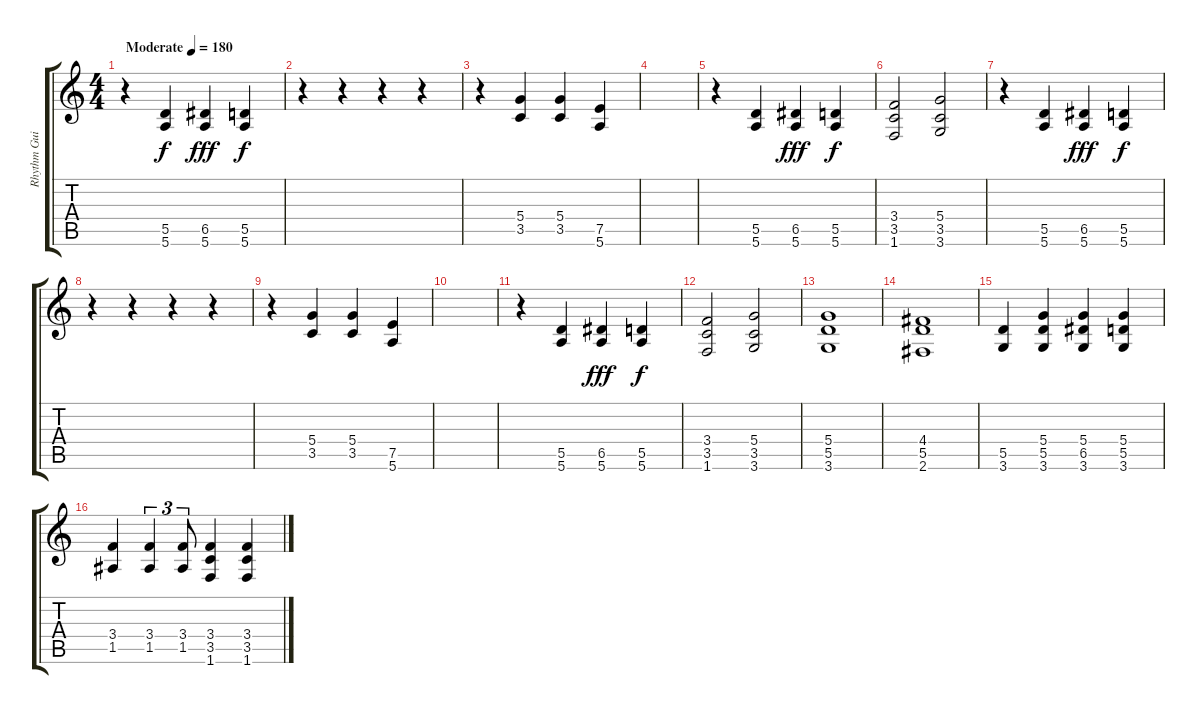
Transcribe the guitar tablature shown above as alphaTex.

\track ("Rhythm Guitar" "Rhythm Gui") {instrument distortionguitar}
\staff {score tabs}
\tuning (E4 B3 G3 D3 A2 E2) {hide}
\ts (4 4)
\section ("" "")
\tempo (180 "Moderate")
\clef g2
\ks c
r.4{dy f instrument distortionguitar} (5.5 5.6).4 (6.5 5.6).4{dy fff} (5.5 5.6).4{dy f} |
r.4 r.4 r.4 r.4 |
r.4 (5.4 3.5).4 (5.4 3.5).4 (7.5 5.6).4 |
|
r.4 (5.5 5.6).4 (6.5 5.6).4{dy fff} (5.5 5.6).4{dy f} |
(3.4 3.5 1.6).2 (5.4 3.5 3.6).2 |
r.4 (5.5 5.6).4 (6.5 5.6).4{dy fff} (5.5 5.6).4{dy f} |
r.4 r.4 r.4 r.4 |
r.4 (5.4 3.5).4 (5.4 3.5).4 (7.5 5.6).4 |
|
r.4 (5.5 5.6).4 (6.5 5.6).4{dy fff} (5.5 5.6).4{dy f} |
(3.4 3.5 1.6).2 (5.4 3.5 3.6).2 |
(5.4 5.5 3.6).1 |
(4.4 5.5 2.6).1 |
(5.5 3.6).4 (5.4 5.5 3.6).4 (5.4 6.5 3.6).4 (5.4 5.5 3.6).4 |
(3.4 1.5).4 (3.4 1.5).4{tu (3 2)} (3.4 1.5).8{tu (3 2)} (3.4 3.5 1.6).4 (3.4 3.5 1.6).4
